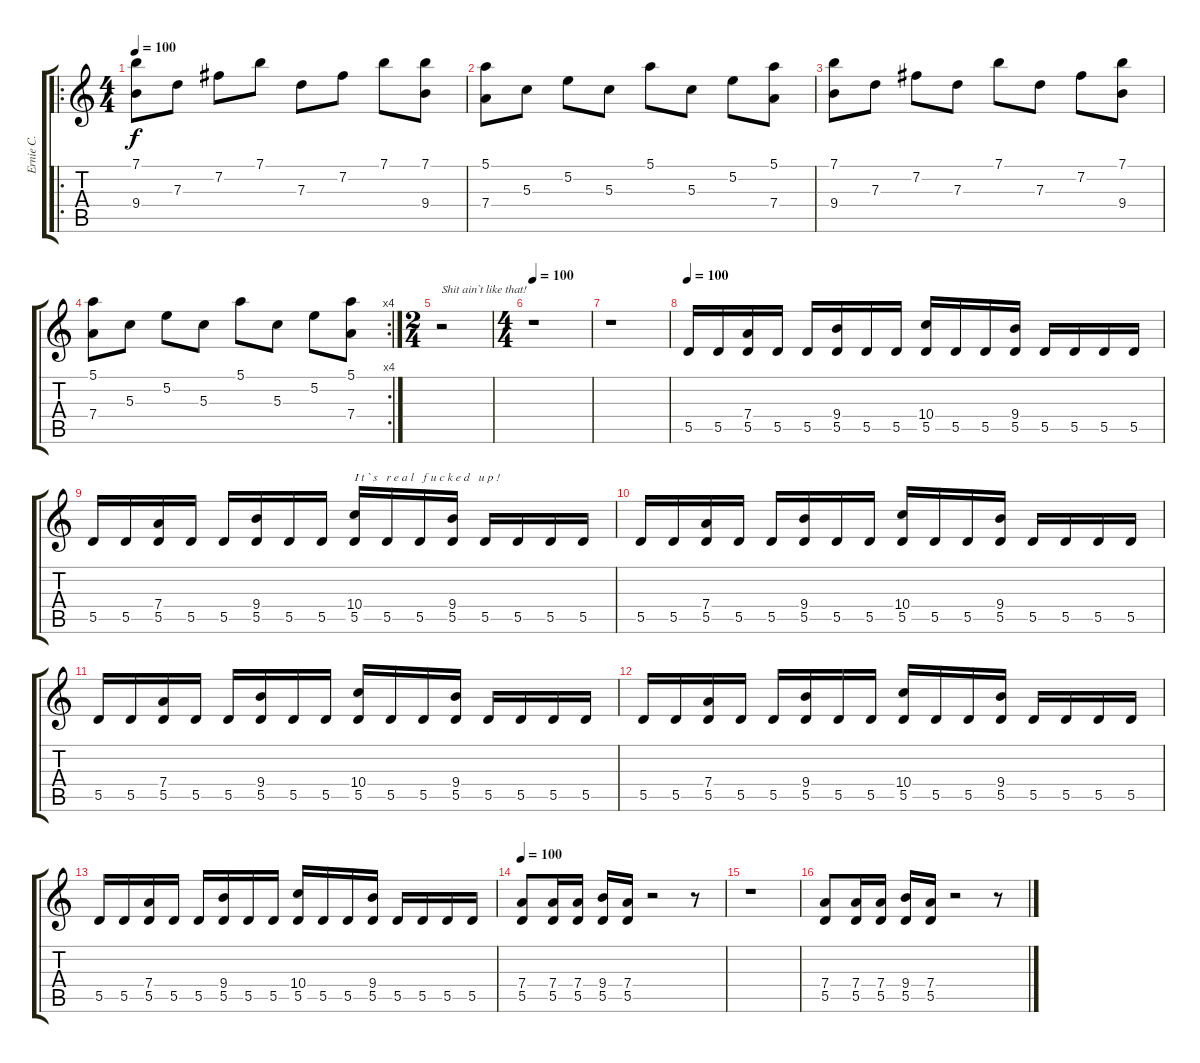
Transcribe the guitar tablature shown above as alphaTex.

\track ("Ernie C." "Ernie C.") {instrument distortionguitar}
\staff {score tabs}
\tuning (E4 B3 G3 D3 A2 E2) {hide}
\ro
\ts (4 4)
\tempo 100
\tempo 80
\tempo 100
\clef g2
\ks c
(7.1 9.4).8{dy f instrument electricguitarclean} 7.3.8 7.2.8 7.1.8 7.3.8 7.2.8 7.1.8 (7.1 9.4).8 |
(5.1 7.4).8 5.3.8 5.2.8 5.3.8 5.1.8 5.3.8 5.2.8 (5.1 7.4).8 |
(7.1 9.4).8 7.3.8 7.2.8 7.3.8 7.1.8 7.3.8 7.2.8 (7.1 9.4).8 |
\rc 4
(5.1 7.4).8 5.3.8 5.2.8 5.3.8 5.1.8 5.3.8 5.2.8 (5.1 7.4).8 |
\ts (2 4)
r.2{txt "Shit ain`t like that!"} |
\ts (4 4)
\tempo 100
r.1 |
r.1 |
\tempo 100
5.5.16{instrument distortionguitar} 5.5.16 (7.4 5.5).16 5.5.16 5.5.16 (9.4 5.5).16 5.5.16 5.5.16 (10.4 5.5).16 5.5.16 5.5.16 (9.4 5.5).16 5.5.16 5.5.16 5.5.16 5.5.16 |
5.5.16 5.5.16 (7.4 5.5).16 5.5.16 5.5.16 (9.4 5.5).16 5.5.16 5.5.16 (10.4 5.5).16{txt "I t ` s   r e a l   f u c k e d   u p !"} 5.5.16 5.5.16 (9.4 5.5).16 5.5.16 5.5.16 5.5.16 5.5.16 |
5.5.16 5.5.16 (7.4 5.5).16 5.5.16 5.5.16 (9.4 5.5).16 5.5.16 5.5.16 (10.4 5.5).16 5.5.16 5.5.16 (9.4 5.5).16 5.5.16 5.5.16 5.5.16 5.5.16 |
5.5.16 5.5.16 (7.4 5.5).16 5.5.16 5.5.16 (9.4 5.5).16 5.5.16 5.5.16 (10.4 5.5).16 5.5.16 5.5.16 (9.4 5.5).16 5.5.16 5.5.16 5.5.16 5.5.16 |
5.5.16 5.5.16 (7.4 5.5).16 5.5.16 5.5.16 (9.4 5.5).16 5.5.16 5.5.16 (10.4 5.5).16 5.5.16 5.5.16 (9.4 5.5).16 5.5.16 5.5.16 5.5.16 5.5.16 |
5.5.16 5.5.16 (7.4 5.5).16 5.5.16 5.5.16 (9.4 5.5).16 5.5.16 5.5.16 (10.4 5.5).16 5.5.16 5.5.16 (9.4 5.5).16 5.5.16 5.5.16 5.5.16 5.5.16 |
\tempo 100
(7.4 5.5).8{instrument distortionguitar} (7.4 5.5).16 (7.4 5.5).16 (9.4 5.5).16 (7.4 5.5).16 r.2 r.8 |
r.1 |
(7.4 5.5).8 (7.4 5.5).16 (7.4 5.5).16 (9.4 5.5).16 (7.4 5.5).16 r.2 r.8
